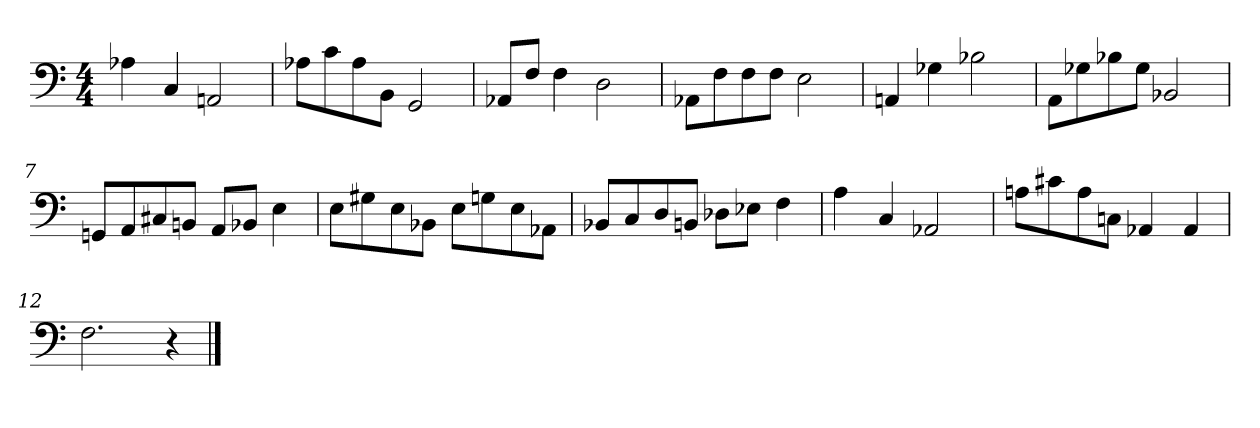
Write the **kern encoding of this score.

**kern
*part1
*staff1
*clefF4
*k[]
*M4/4
=1
4A-X\
4C/
2AAn/
=2
8A-X\L
8c\
8A-\
8BB\J
2GG/
=3
8AA-X/L
8F/J
4F\
2D\
=4
8AA-X\L
8F\
8F\
8F\J
2E\
=5
4AAn/
4G-X\
2B-X\
=6
8AA\L
8G-X\
8B-X\
8G-\J
2BB-X/
=7
8GGn/L
8AA/
8C#X/
8BBn/J
8AA/L
8BB-X/J
4E\
=8
8E\L
8G#X\
8E\
8BB-X\J
8E\L
8Gn\
8E\
8AA-X\J
=9
8BB-X/L
8C/
8D/
8BBn/J
8D-X\L
8E-X\J
4F\
=10
4A\
4C/
2AA-X/
=11
8An\L
8c#X\
8A\
8Cn\J
4AA-X/
4AA-/
=12
2.F\
4r
==
*-
